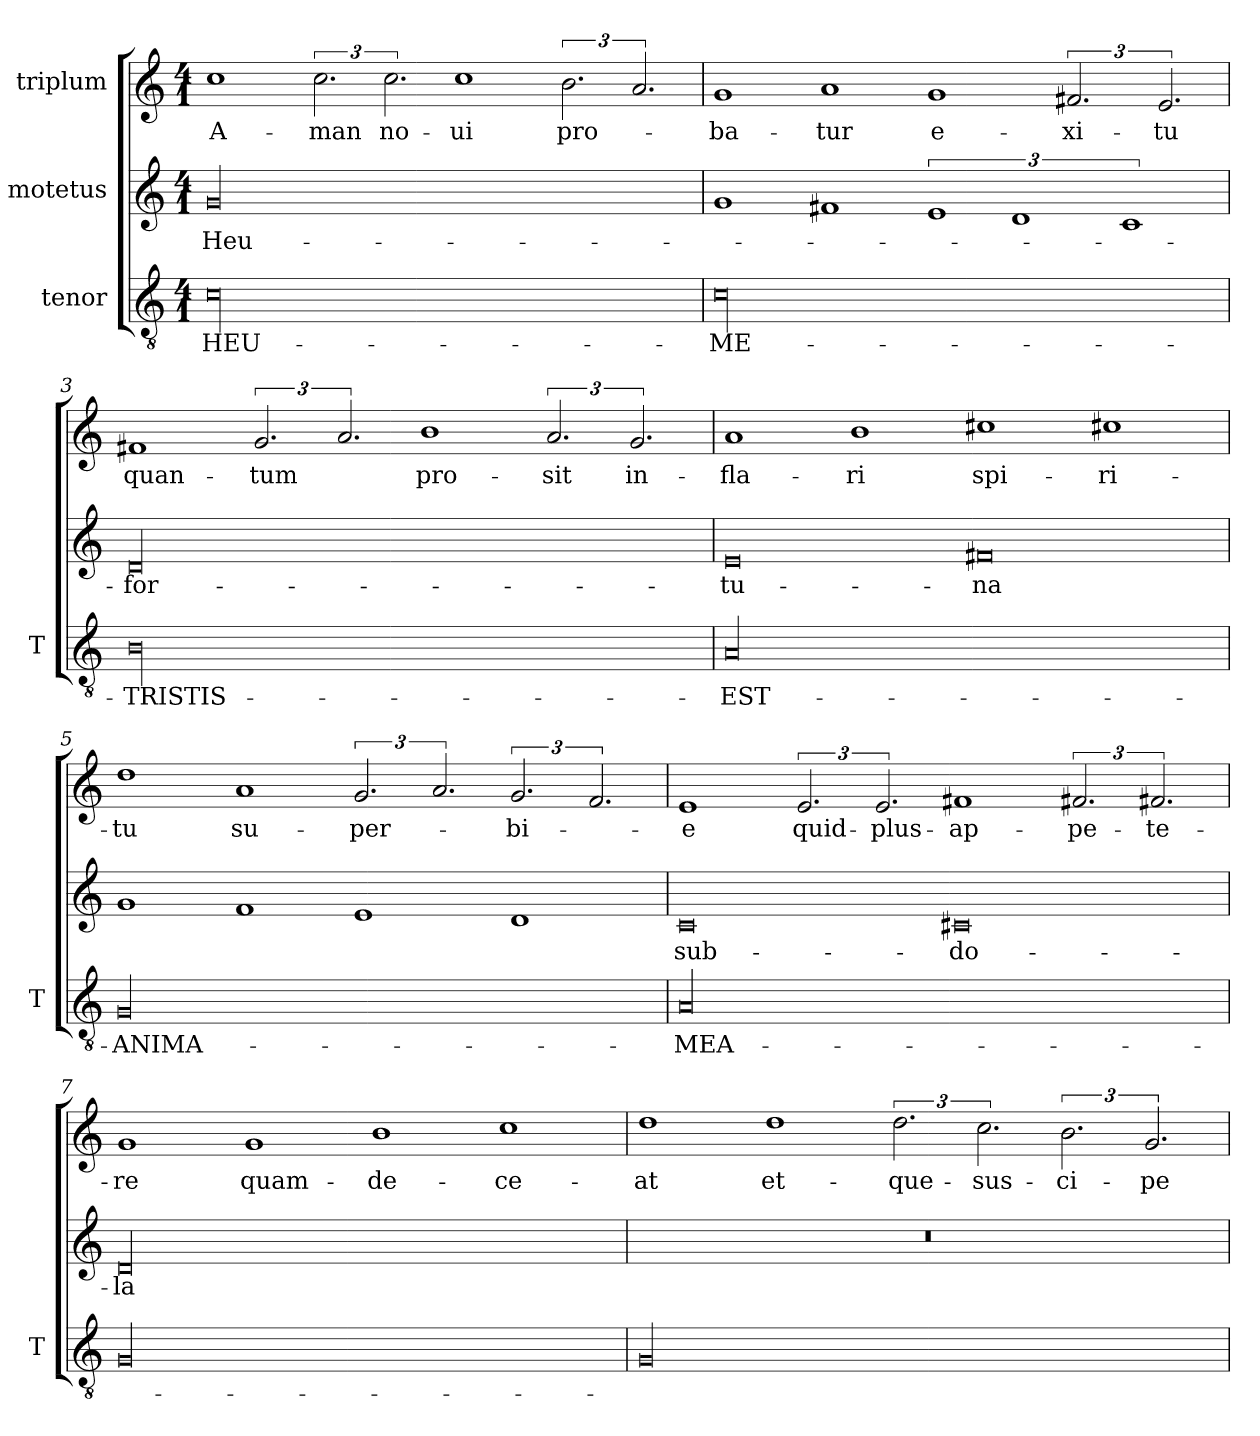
**kern	**text	**kern	**text	**kern	**text
*part3	*part3	*part2	*part2	*part1	*part1
*staff3	*staff3	*staff2	*staff2	*staff1	*staff1
*I"tenor	*	*I"motetus	*	*I"triplum	*
*I'T	*	*	*	*	*
*clefGv2	*	*clefG2	*	*clefG2	*
*k[]	*	*k[]	*	*k[]	*
*C:	*	*C:	*	*C:	*
*M4/1	*	*M4/1	*	*M4/1	*
=1	=1	=1	=1	=1	=1
00c\	HEU-	00g/	Heu-	1cc\	A-
.	.	.	.	3.cc\	-man
.	.	.	.	3.cc\	no-
.	.	.	.	1cc\	-ui
.	.	.	.	3.b\	pro-
.	.	.	.	3.a/	.
=2	=2	=2	=2	=2	=2
00c\	ME-	1g/	.	1g/	-ba-
.	.	1f#X/	.	1a/	-tur
.	.	3%2e/	.	1g/	e-
.	.	3%2d/	.	.	.
.	.	.	.	3.f#X/	-xi-
.	.	3%2c/	.	.	.
.	.	.	.	3.e/	-tu
=3	=3	=3	=3	=3	=3
00B\	TRISTIS-	00d/	for-	1f#Xi/	quan-
.	.	.	.	3.g/	-tum
.	.	.	.	3.a/	.
.	.	.	.	1b\	pro-
.	.	.	.	3.a/	-sit
.	.	.	.	3.g/	in-
!!LO:LB:g=z
=4	=4	=4	=4	=4	=4
00A/	EST-	0e/	-tu-	1a/	-fla-
.	.	.	.	1b\	-ri
.	.	0f#Xi/	-na	1cc#Xi\	spi-
.	.	.	.	1cc#Xi\	-ri-
=5	=5	=5	=5	=5	=5
00G/	ANIMA-	1g/	.	1dd\	-tu
.	.	1f/	.	1a/	su-
.	.	1e/	.	3.g/	-per-
.	.	.	.	3.a/	.
.	.	1d/	.	3.g/	-bi-
.	.	.	.	3.f/	.
=6	=6	=6	=6	=6	=6
00A/	MEA-	0c/	sub-	1e/	-e
.	.	.	.	3.e/	quid-
.	.	.	.	3.e/	plus-
.	.	0c#Xi/	-do-	1f#Xi/	ap-
.	.	.	.	3.f#Xi/	-pe-
.	.	.	.	3.f#Xi/	-te-
=7	=7	=7	=7	=7	=7
00G/	.	00d/	-la	1g/	-re
.	.	.	.	1g/	quam-
.	.	.	.	1b\	de-
.	.	.	.	1cc\	-ce-
!!LO:LB:g=z
=8	=8	=8	=8	=8	=8
00G/	.	00r	.	1dd\	-at
.	.	.	.	1dd\	et-
.	.	.	.	3.dd\	que-
.	.	.	.	3.cc\	sus-
.	.	.	.	3.b\	-ci-
.	.	.	.	3.g/	-pe-
=	=	=	=	=	=
*-	*-	*-	*-	*-	*-
